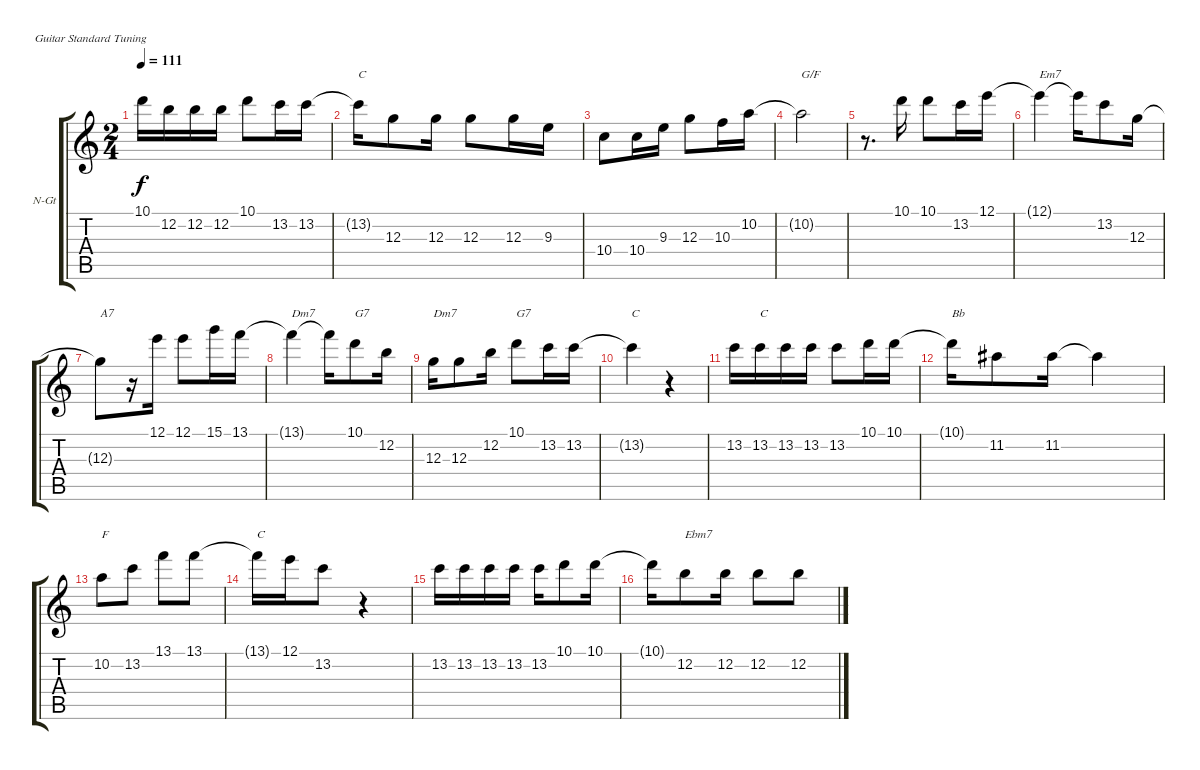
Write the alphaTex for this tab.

\bracketExtendMode groupsimilarinstruments
\firstSystemTrackNameOrientation horizontal
\otherSystemsTrackNameOrientation horizontal
\track ("Trilha 1" "N-Gt") {instrument acousticguitarnylon}
\staff {score tabs}
\tuning (E4 B3 G3 D3 A2 E2)
\ts (2 4)
\tempo 111
\clef g2
\ks c
10.1.16{dy f} 12.2.16 12.2.16 12.2.16 10.1.8 13.2.16 13.2.16 |
13.2{t}.16{txt "C"} 12.3.8 12.3.16 12.3.8 12.3.16 9.3.16 |
10.4.8 10.4.16 9.3.16 12.3.8 10.3.16 10.2.16 |
10.2{t}.2{txt "G/F"} |
r.8{d} 10.1.16 10.1.8 13.2.16 12.1.16 |
12.1{t}.4{txt "Em7"} 12.1{t}.16 13.2.8 12.3.16 |
12.3{t}.8{txt "A7"} r.16 12.1.16 12.1.8 15.1.16 13.1.16 |
13.1{t}.4{txt "Dm7"} 13.1{t}.16 10.1.8{txt "G7"} 12.2.16 |
12.3.16{txt "Dm7"} 12.3.8 12.2.16 10.1.8{txt "G7"} 13.2.16 13.2.16 |
13.2{t}.4{txt "C"} r.4 |
13.2.16 13.2.16{txt "C"} 13.2.16 13.2.16 13.2.8 10.1.16 10.1.16 |
10.1{t}.16{txt "Bb"} 11.2.8 11.2.16 11.2{t}.4 |
10.2.8{txt "F"} 13.2.8 13.1.8 13.1.8 |
13.1{t}.16{txt "C"} 12.1.16 13.2.8 r.4 |
13.2.16 13.2.16 13.2.16 13.2.16 13.2.16 10.1.8 10.1.16 |
10.1{t}.16 12.2.8{txt "Ebm7"} 12.2.16 12.2.8 12.2.8
